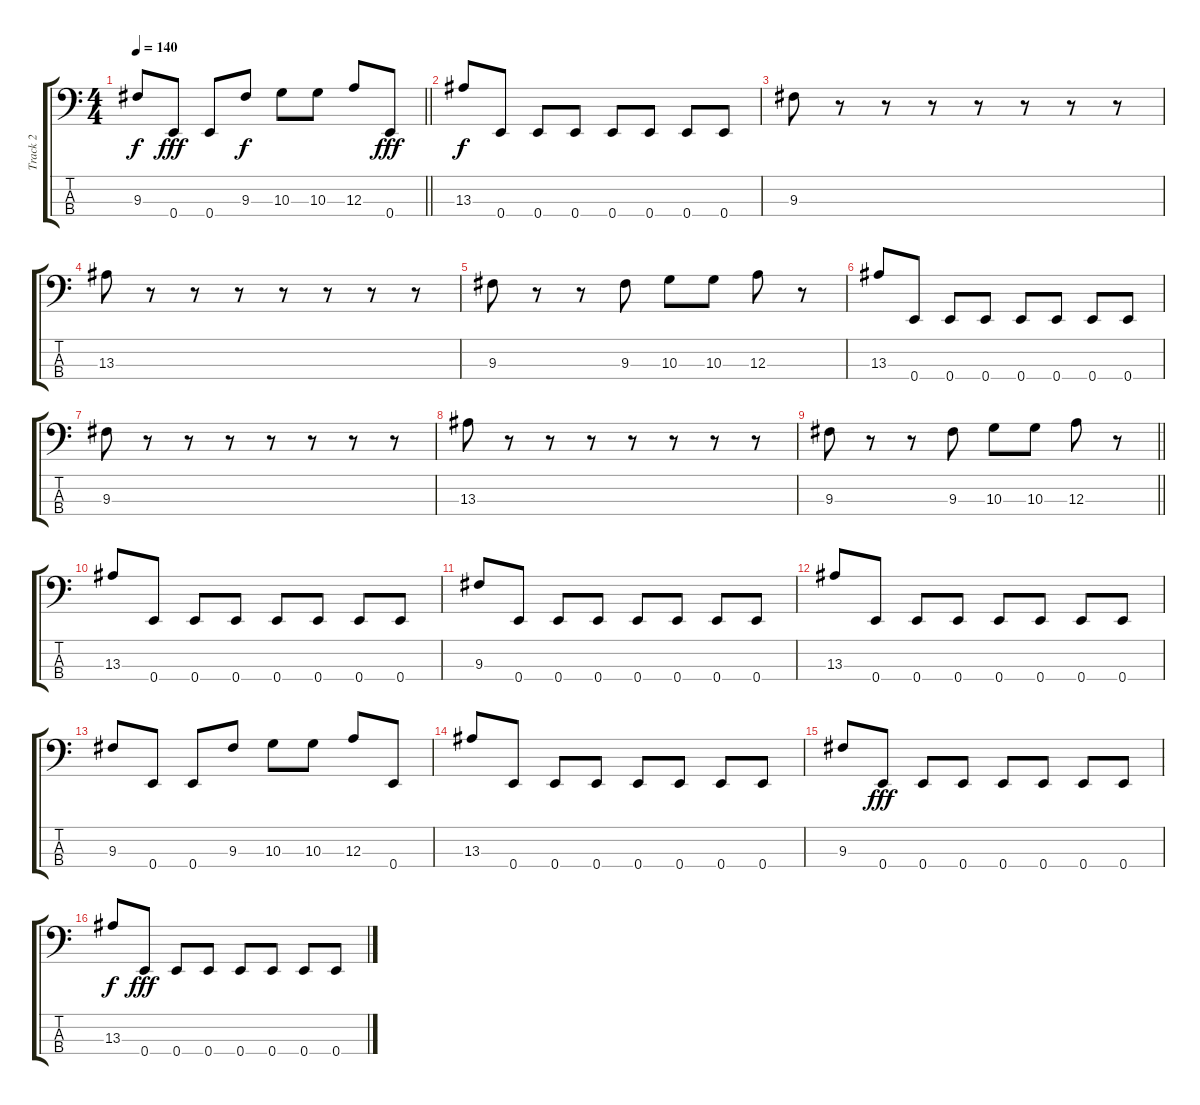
\track ("Track 2" "Track 2") {instrument electricbassfinger}
\staff {score tabs}
\tuning (G2 D2 A1 E1) {hide}
\ts (4 4)
\tempo 140
\clef f4
\barLineRight lightlight
\ks c
9.3.8{dy f} 0.4.8{dy fff} 0.4.8 9.3.8{dy f} 10.3.8 10.3.8 12.3.8 0.4.8{dy fff} |
\section ("" "")
13.3.8{dy f} 0.4.8 0.4.8 0.4.8 0.4.8 0.4.8 0.4.8 0.4.8 |
9.3.8 r.8 r.8 r.8 r.8 r.8 r.8 r.8 |
13.3.8 r.8 r.8 r.8 r.8 r.8 r.8 r.8 |
9.3.8 r.8 r.8 9.3.8 10.3.8 10.3.8 12.3.8 r.8 |
13.3.8 0.4.8 0.4.8 0.4.8 0.4.8 0.4.8 0.4.8 0.4.8 |
9.3.8 r.8 r.8 r.8 r.8 r.8 r.8 r.8 |
13.3.8 r.8 r.8 r.8 r.8 r.8 r.8 r.8 |
\barLineRight lightlight
9.3.8 r.8 r.8 9.3.8 10.3.8 10.3.8 12.3.8 r.8 |
\section ("" "")
13.3.8 0.4.8 0.4.8 0.4.8 0.4.8 0.4.8 0.4.8 0.4.8 |
9.3.8 0.4.8 0.4.8 0.4.8 0.4.8 0.4.8 0.4.8 0.4.8 |
13.3.8 0.4.8 0.4.8 0.4.8 0.4.8 0.4.8 0.4.8 0.4.8 |
9.3.8 0.4.8 0.4.8 9.3.8 10.3.8 10.3.8 12.3.8 0.4.8 |
13.3.8 0.4.8 0.4.8 0.4.8 0.4.8 0.4.8 0.4.8 0.4.8 |
9.3.8 0.4.8{dy fff} 0.4.8 0.4.8 0.4.8 0.4.8 0.4.8 0.4.8 |
13.3.8{dy f} 0.4.8{dy fff} 0.4.8 0.4.8 0.4.8 0.4.8 0.4.8 0.4.8
